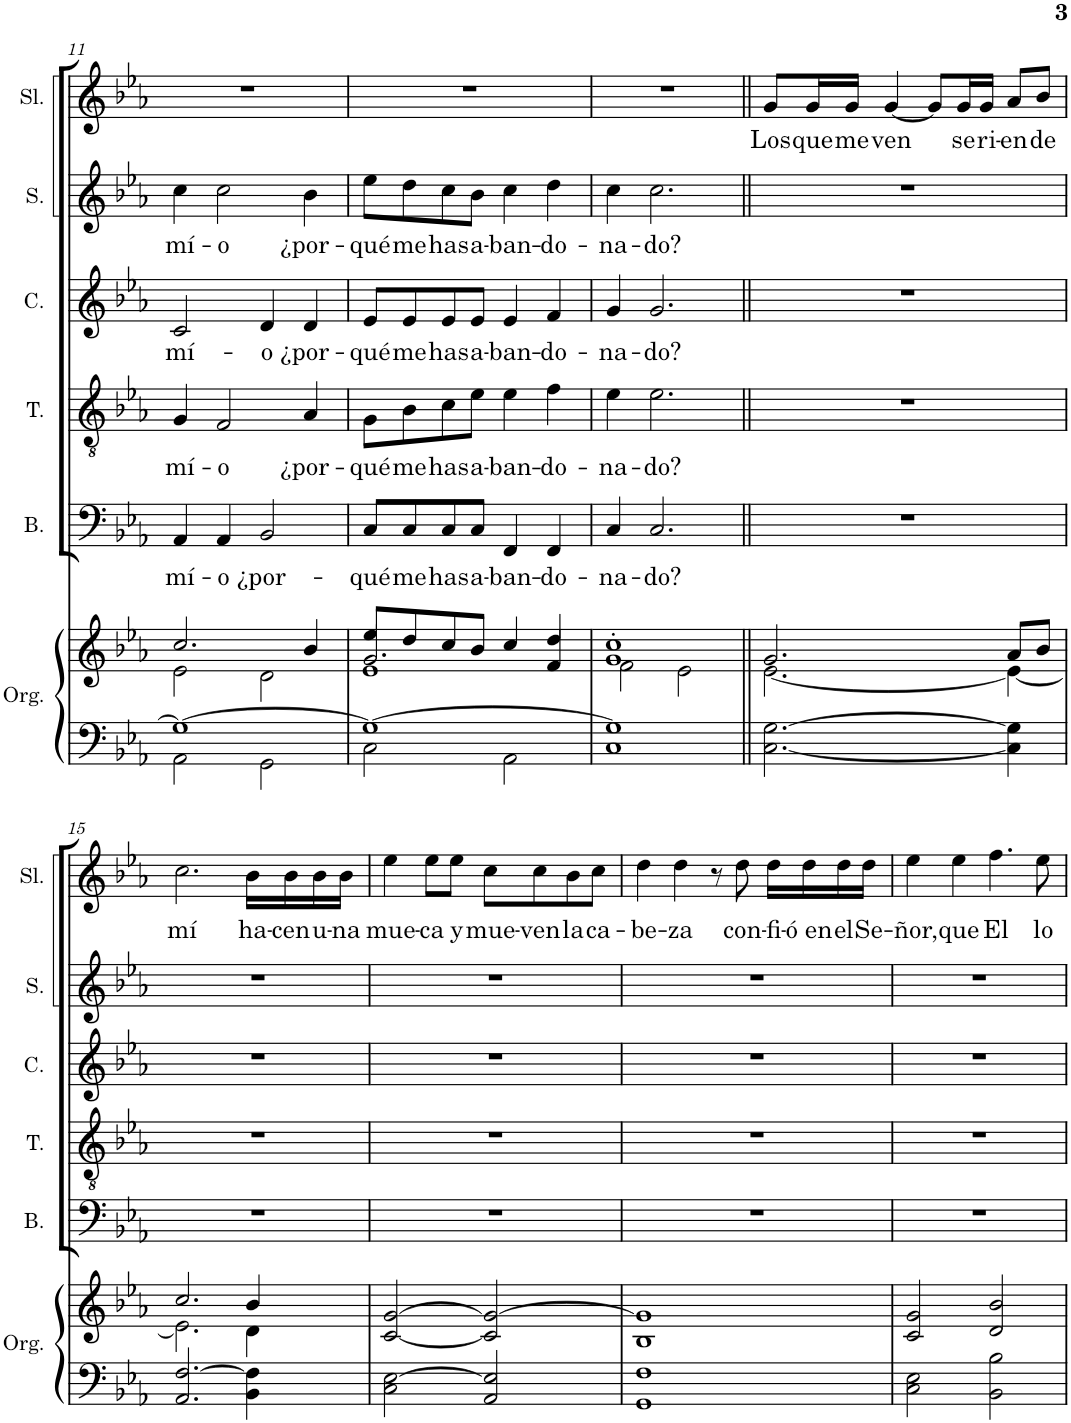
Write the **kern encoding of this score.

**kern	**kern	**kern	**text	**kern	**text	**kern	**text	**kern	**text	**kern	**text
*part6	*part6	*part5	*part5	*part4	*part4	*part3	*part3	*part2	*part2	*part1	*part1
*staff7	*staff6	*staff5	*staff5	*staff4	*staff4	*staff3	*staff3	*staff2	*staff2	*staff1	*staff1
*I"Órgano	*	*I"Bajo	*	*I"Tenor	*	*I"Contralto	*	*I"Soprano	*	*I"Solista	*
*	*	*I'B.	*	*I'T.	*	*I'C.	*	*I'S.	*	*I'Sl.	*
!!LO:PB:g=z
*clefF4	*clefG2	*clefF4	*	*clefGv2	*	*clefG2	*	*clefG2	*	*clefG2	*
*k[b-e-a-]	*k[b-e-a-]	*k[b-e-a-]	*	*k[b-e-a-]	*	*k[b-e-a-]	*	*k[b-e-a-]	*	*k[b-e-a-]	*
*M4/4	*M4/4	*M4/4	*	*M4/4	*	*M4/4	*	*M4/4	*	*M4/4	*
=11	=11	=11	=11	=11	=11	=11	=11	=11	=11	=11	=11
*^	*^	*	*	*	*	*	*	*	*	*	*
!	!	!	!	!	!LO:LY:b	!	!LO:LY:b	!	!LO:LY:b	!	!LO:LY:b	!	!
1G_	2AA-\	2.cc/	2e-\	4AA-/	mí-	4G/	mí-	2c/	mí-	4cc\	mí-	1r	.
!	!	!	!	!	!LO:LY:b	!	!LO:LY:b	!	!	!	!LO:LY:b	!	!
.	.	.	.	4AA-/	-o	2F/	-o	.	.	2cc\	-o	.	.
!	!	!	!	!	!LO:LY:b	!	!	!	!LO:LY:b	!	!	!	!
.	2GG\	.	2d\	2BB-/	¿por-	.	.	4d/	-o	.	.	.	.
!	!	!	!	!	!	!	!LO:LY:b	!	!LO:LY:b	!	!LO:LY:b	!	!
.	.	4b-/	.	.	.	4A-/	¿por-	4d/	¿por-	4b-\	¿por-	.	.
=12	=12	=12	=12	=12	=12	=12	=12	=12	=12	=12	=12	=12	=12
*	*	*	*^	*	*	*	*	*	*	*	*	*	*
!	!	!	!	!	!	!LO:LY:b	!	!LO:LY:b	!	!LO:LY:b	!	!LO:LY:b	!	!
1G_	2C\	8ee-/L	1e-	2.g/	8C/L	-qué	8G\L	-qué	8e-/L	-qué	8ee-\L	-qué	1r	.
!	!	!	!	!	!	!LO:LY:b	!	!LO:LY:b	!	!LO:LY:b	!	!LO:LY:b	!	!
.	.	8dd/	.	.	8C/	me	8B-\	me	8e-/	me	8dd\	me	.	.
!	!	!	!	!	!	!LO:LY:b	!	!LO:LY:b	!	!LO:LY:b	!	!LO:LY:b	!	!
.	.	8cc/	.	.	8C/	has	8c\	has	8e-/	has	8cc\	has	.	.
!	!	!	!	!	!	!LO:LY:b	!	!LO:LY:b	!	!LO:LY:b	!	!LO:LY:b	!	!
.	.	8b-/J	.	.	8C/J	a-	8e-\J	a-	8e-/J	a-	8b-\J	a-	.	.
!	!	!	!	!	!	!LO:LY:b	!	!LO:LY:b	!	!LO:LY:b	!	!LO:LY:b	!	!
.	2AA-\	4cc/	.	.	4FF/	-ban-	4e-\	-ban-	4e-/	-ban-	4cc\	-ban-	.	.
!	!	!	!	!	!	!LO:LY:b	!	!LO:LY:b	!	!LO:LY:b	!	!LO:LY:b	!	!
.	.	4dd/	.	4f/	4FF/	-do-	4f\	-do-	4f/	-do-	4dd\	-do-	.	.
=13	=13	=13	=13	=13	=13	=13	=13	=13	=13	=13	=13	=13	=13	=13
!	!	!	!	!	!	!LO:LY:b	!	!LO:LY:b	!	!LO:LY:b	!	!LO:LY:b	!	!
*	*	*	*v	*v	*	*	*	*	*	*	*	*	*	*
1G]	1C	1g' 1cc'	2f\	4C/	-na-	4e-\	-na-	4g/	-na-	4cc\	-na-	1r	.
!	!	!	!	!	!LO:LY:b	!	!LO:LY:b	!	!LO:LY:b	!	!LO:LY:b	!	!
.	.	.	.	2.C/	-do?	2.e-\	-do?	2.g/	-do?	2.cc\	-do?	.	.
.	.	.	2e-\	.	.	.	.	.	.	.	.	.	.
*v	*v	*	*	*	*	*	*	*	*	*	*	*	*
=14||	=14||	=14||	=14||	=14||	=14||	=14||	=14||	=14||	=14||	=14||	=14||	=14||
!	!	!	!	!	!	!	!	!	!	!	!	!LO:LY:b
[2.C\ [2.G\	2.g/	[2.e-\	1r	.	1r	.	1r	.	1r	.	8g/L	Los
!	!	!	!	!	!	!	!	!	!	!	!	!LO:LY:b
.	.	.	.	.	.	.	.	.	.	.	16g/L	que
!	!	!	!	!	!	!	!	!	!	!	!	!LO:LY:b
.	.	.	.	.	.	.	.	.	.	.	16g/JJ	me
!	!	!	!	!	!	!	!	!	!	!	!	!LO:LY:b
.	.	.	.	.	.	.	.	.	.	.	[4g/	ven
.	.	.	.	.	.	.	.	.	.	.	8g/L]	.
!	!	!	!	!	!	!	!	!	!	!	!	!LO:LY:b
.	.	.	.	.	.	.	.	.	.	.	16g/L	se
!	!	!	!	!	!	!	!	!	!	!	!	!LO:LY:b
.	.	.	.	.	.	.	.	.	.	.	16g/JJ	ri-
!	!	!	!	!	!	!	!	!	!	!	!	!LO:LY:b
4C\] 4G\]	8a-/L	4e-\_	.	.	.	.	.	.	.	.	8a-/L	-en
!	!	!	!	!	!	!	!	!	!	!	!	!LO:LY:b
.	8b-/J	.	.	.	.	.	.	.	.	.	8b-/J	de
!!LO:LB:g=z
=15	=15	=15	=15	=15	=15	=15	=15	=15	=15	=15	=15	=15
!	!	!	!	!	!	!	!	!	!	!	!	!LO:LY:b
2.AA-/ [2.F/	2.cc/	2.e-\]	1r	.	1r	.	1r	.	1r	.	2.cc\	mí
!	!	!	!	!	!	!	!	!	!	!	!	!LO:LY:b
4BB-\ 4F\]	4b-/	4d\	.	.	.	.	.	.	.	.	16b-\LL	ha-
!	!	!	!	!	!	!	!	!	!	!	!	!LO:LY:b
.	.	.	.	.	.	.	.	.	.	.	16b-\	-cen
!	!	!	!	!	!	!	!	!	!	!	!	!LO:LY:b
.	.	.	.	.	.	.	.	.	.	.	16b-\	u-
!	!	!	!	!	!	!	!	!	!	!	!	!LO:LY:b
.	.	.	.	.	.	.	.	.	.	.	16b-\JJ	-na
*	*v	*v	*	*	*	*	*	*	*	*	*	*
=16	=16	=16	=16	=16	=16	=16	=16	=16	=16	=16	=16
!	!	!	!	!	!	!	!	!	!	!	!LO:LY:b
2C\ [2E-\	[2c/ [2g/	1r	.	1r	.	1r	.	1r	.	4ee-\	mue-
!	!	!	!	!	!	!	!	!	!	!	!LO:LY:b
.	.	.	.	.	.	.	.	.	.	8ee-\L	-ca
!	!	!	!	!	!	!	!	!	!	!	!LO:LY:b
.	.	.	.	.	.	.	.	.	.	8ee-\J	y
!	!	!	!	!	!	!	!	!	!	!	!LO:LY:b
2AA-/ 2E-/]	2c/] 2g/_	.	.	.	.	.	.	.	.	8cc\L	mue-
!	!	!	!	!	!	!	!	!	!	!	!LO:LY:b
.	.	.	.	.	.	.	.	.	.	8cc\	-ven
!	!	!	!	!	!	!	!	!	!	!	!LO:LY:b
.	.	.	.	.	.	.	.	.	.	8b-\	la
!	!	!	!	!	!	!	!	!	!	!	!LO:LY:b
.	.	.	.	.	.	.	.	.	.	8cc\J	ca-
=17	=17	=17	=17	=17	=17	=17	=17	=17	=17	=17	=17
!	!	!	!	!	!	!	!	!	!	!	!LO:LY:b
1GG 1F	1B- 1g]	1r	.	1r	.	1r	.	1r	.	4dd\	-be-
!	!	!	!	!	!	!	!	!	!	!	!LO:LY:b
.	.	.	.	.	.	.	.	.	.	4dd\	-za
.	.	.	.	.	.	.	.	.	.	8r	.
!	!	!	!	!	!	!	!	!	!	!	!LO:LY:b
.	.	.	.	.	.	.	.	.	.	8dd\	con-
!	!	!	!	!	!	!	!	!	!	!	!LO:LY:b
.	.	.	.	.	.	.	.	.	.	16dd\LL	-fi-
!	!	!	!	!	!	!	!	!	!	!	!LO:LY:b
.	.	.	.	.	.	.	.	.	.	16dd\	-ó en
!	!	!	!	!	!	!	!	!	!	!	!LO:LY:b
.	.	.	.	.	.	.	.	.	.	16dd\	el
!	!	!	!	!	!	!	!	!	!	!	!LO:LY:b
.	.	.	.	.	.	.	.	.	.	16dd\JJ	Se-
=18	=18	=18	=18	=18	=18	=18	=18	=18	=18	=18	=18
!	!	!	!	!	!	!	!	!	!	!	!LO:LY:b
2C\ 2E-\	2c/ 2g/	1r	.	1r	.	1r	.	1r	.	4ee-\	-ñor,
!	!	!	!	!	!	!	!	!	!	!	!LO:LY:b
.	.	.	.	.	.	.	.	.	.	4ee-\	que
!	!	!	!	!	!	!	!	!	!	!	!LO:LY:b
2BB-\ 2B-\	2d/ 2b-/	.	.	.	.	.	.	.	.	4.ff\	El
!	!	!	!	!	!	!	!	!	!	!	!LO:LY:b
.	.	.	.	.	.	.	.	.	.	8ee-\	lo
=	=	=	=	=	=	=	=	=	=	=	=
*-	*-	*-	*-	*-	*-	*-	*-	*-	*-	*-	*-
